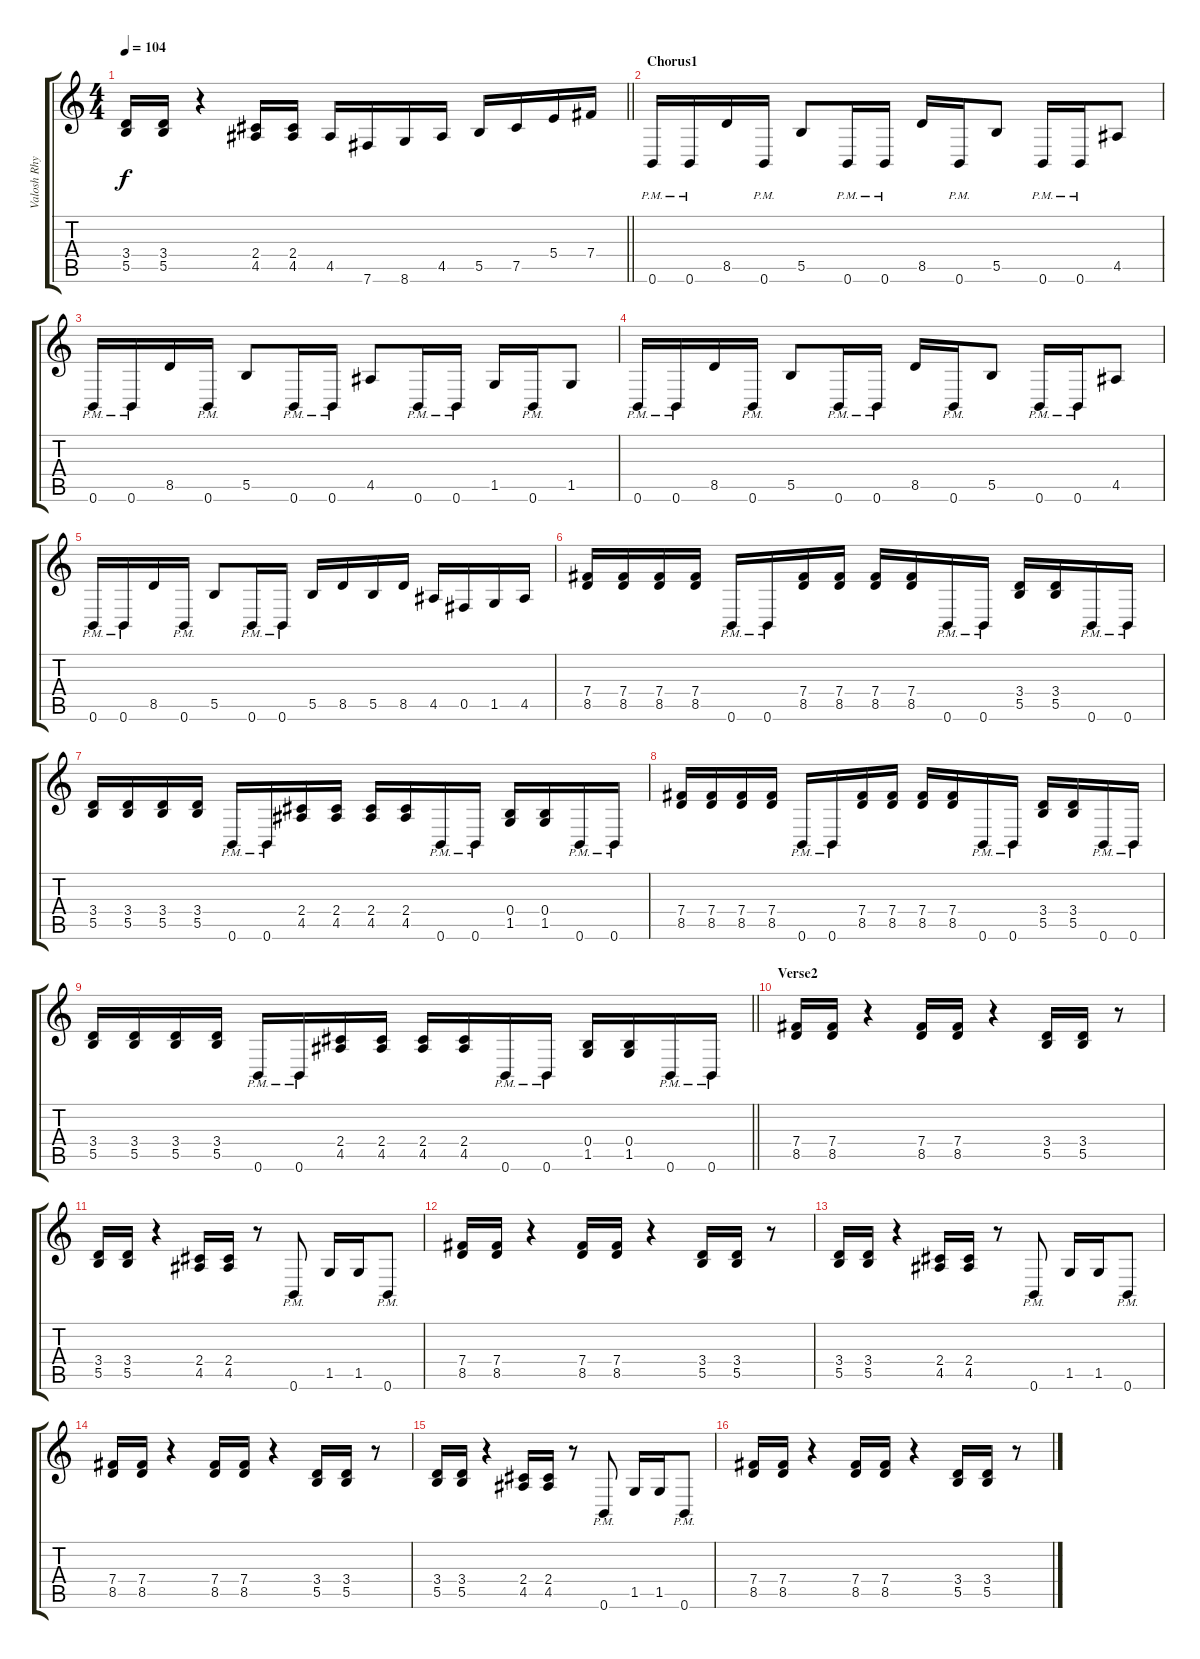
\track ("Valosh Rhythm" "Valosh Rhy") {instrument distortionguitar}
\staff {score tabs}
\tuning (Db4 Ab3 E3 B2 Gb2 B1) {hide}
\ts (4 4)
\tempo 104
\clef g2
\barLineRight lightlight
\ks c
(3.4 5.5).16{dy f} (3.4 5.5).16 r.4 (2.4 4.5).16 (2.4 4.5).16 4.5.16 7.6.16 8.6.16 4.5.16 5.5.16 7.5.16 5.4.16 7.4.16 |
\section ("" "Chorus1")
0.6{pm}.16 0.6{pm}.16 8.5.16 0.6{pm}.16 5.5.8 0.6{pm}.16 0.6{pm}.16 8.5.16 0.6{pm}.16 5.5.8 0.6{pm}.16 0.6{pm}.16 4.5.8 |
0.6{pm}.16 0.6{pm}.16 8.5.16 0.6{pm}.16 5.5.8 0.6{pm}.16 0.6{pm}.16 4.5.8 0.6{pm}.16 0.6{pm}.16 1.5.16 0.6{pm}.16 1.5.8 |
0.6{pm}.16 0.6{pm}.16 8.5.16 0.6{pm}.16 5.5.8 0.6{pm}.16 0.6{pm}.16 8.5.16 0.6{pm}.16 5.5.8 0.6{pm}.16 0.6{pm}.16 4.5.8 |
0.6{pm}.16 0.6{pm}.16 8.5.16 0.6{pm}.16 5.5.8 0.6{pm}.16 0.6{pm}.16 5.5.16 8.5.16 5.5.16 8.5.16 4.5.16 0.5.16 1.5.16 4.5.16 |
(7.4 8.5).16 (7.4 8.5).16 (7.4 8.5).16 (7.4 8.5).16 0.6{pm}.16 0.6{pm}.16 (7.4 8.5).16 (7.4 8.5).16 (7.4 8.5).16 (7.4 8.5).16 0.6{pm}.16 0.6{pm}.16 (3.4 5.5).16 (3.4 5.5).16 0.6{pm}.16 0.6{pm}.16 |
(3.4 5.5).16 (3.4 5.5).16 (3.4 5.5).16 (3.4 5.5).16 0.6{pm}.16 0.6{pm}.16 (2.4 4.5).16 (2.4 4.5).16 (2.4 4.5).16 (2.4 4.5).16 0.6{pm}.16 0.6{pm}.16 (0.4 1.5).16 (0.4 1.5).16 0.6{pm}.16 0.6{pm}.16 |
(7.4 8.5).16 (7.4 8.5).16 (7.4 8.5).16 (7.4 8.5).16 0.6{pm}.16 0.6{pm}.16 (7.4 8.5).16 (7.4 8.5).16 (7.4 8.5).16 (7.4 8.5).16 0.6{pm}.16 0.6{pm}.16 (3.4 5.5).16 (3.4 5.5).16 0.6{pm}.16 0.6{pm}.16 |
\barLineRight lightlight
(3.4 5.5).16 (3.4 5.5).16 (3.4 5.5).16 (3.4 5.5).16 0.6{pm}.16 0.6{pm}.16 (2.4 4.5).16 (2.4 4.5).16 (2.4 4.5).16 (2.4 4.5).16 0.6{pm}.16 0.6{pm}.16 (0.4 1.5).16 (0.4 1.5).16 0.6{pm}.16 0.6{pm}.16 |
\section ("" "Verse2")
(7.4 8.5).16 (7.4 8.5).16 r.4 (7.4 8.5).16 (7.4 8.5).16 r.4 (3.4 5.5).16 (3.4 5.5).16 r.8 |
(3.4 5.5).16 (3.4 5.5).16 r.4 (2.4 4.5).16 (2.4 4.5).16 r.8 0.6{pm}.8 1.5.16 1.5.16 0.6{pm}.8 |
(7.4 8.5).16 (7.4 8.5).16 r.4 (7.4 8.5).16 (7.4 8.5).16 r.4 (3.4 5.5).16 (3.4 5.5).16 r.8 |
(3.4 5.5).16 (3.4 5.5).16 r.4 (2.4 4.5).16 (2.4 4.5).16 r.8 0.6{pm}.8 1.5.16 1.5.16 0.6{pm}.8 |
(7.4 8.5).16 (7.4 8.5).16 r.4 (7.4 8.5).16 (7.4 8.5).16 r.4 (3.4 5.5).16 (3.4 5.5).16 r.8 |
(3.4 5.5).16 (3.4 5.5).16 r.4 (2.4 4.5).16 (2.4 4.5).16 r.8 0.6{pm}.8 1.5.16 1.5.16 0.6{pm}.8 |
(7.4 8.5).16 (7.4 8.5).16 r.4 (7.4 8.5).16 (7.4 8.5).16 r.4 (3.4 5.5).16 (3.4 5.5).16 r.8
